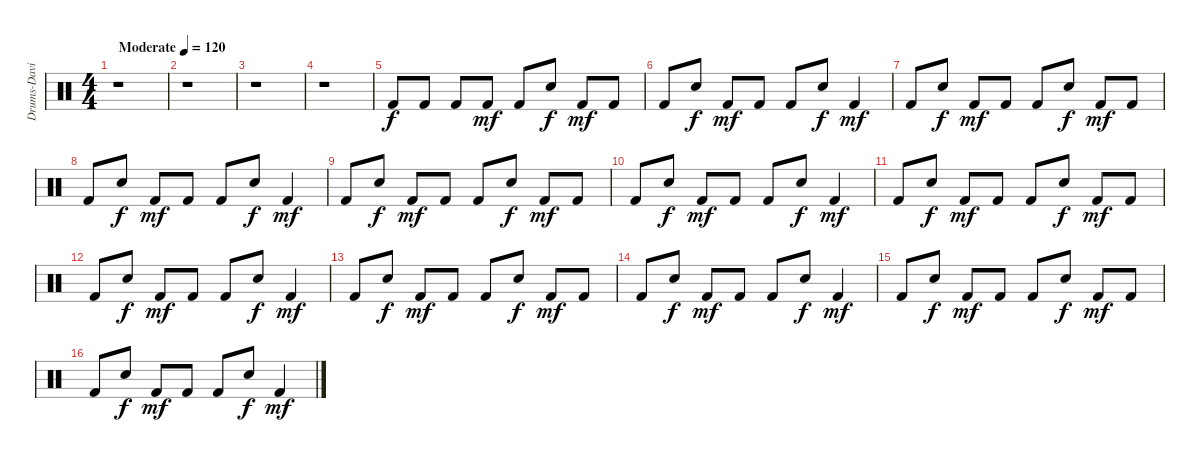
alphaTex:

\track ("Drums-David Grohl" "Drums-Davi") {instrument percussion}
\staff {score}
\articulation defaults
\ts (4 4)
\tempo (120 "Moderate")
\clef neutral
\ks c
r.1{dy f} |
r.1 |
r.1 |
r.1 |
"Kick (hit) 2".8 "Kick (hit) 2".8 "Kick (hit) 2".8 "Kick (hit) 2".8{dy mf} "Kick (hit) 2".8 "Snare (hit) 2".8{dy f} "Kick (hit) 2".8{dy mf} "Kick (hit) 2".8 |
"Kick (hit) 2".8 "Snare (hit) 2".8{dy f} "Kick (hit) 2".8{dy mf} "Kick (hit) 2".8 "Kick (hit) 2".8 "Snare (hit) 2".8{dy f} "Kick (hit) 2".4{dy mf} |
"Kick (hit) 2".8 "Snare (hit) 2".8{dy f} "Kick (hit) 2".8{dy mf} "Kick (hit) 2".8 "Kick (hit) 2".8 "Snare (hit) 2".8{dy f} "Kick (hit) 2".8{dy mf} "Kick (hit) 2".8 |
"Kick (hit) 2".8 "Snare (hit) 2".8{dy f} "Kick (hit) 2".8{dy mf} "Kick (hit) 2".8 "Kick (hit) 2".8 "Snare (hit) 2".8{dy f} "Kick (hit) 2".4{dy mf} |
"Kick (hit) 2".8 "Snare (hit) 2".8{dy f} "Kick (hit) 2".8{dy mf} "Kick (hit) 2".8 "Kick (hit) 2".8 "Snare (hit) 2".8{dy f} "Kick (hit) 2".8{dy mf} "Kick (hit) 2".8 |
"Kick (hit) 2".8 "Snare (hit) 2".8{dy f} "Kick (hit) 2".8{dy mf} "Kick (hit) 2".8 "Kick (hit) 2".8 "Snare (hit) 2".8{dy f} "Kick (hit) 2".4{dy mf} |
"Kick (hit) 2".8 "Snare (hit) 2".8{dy f} "Kick (hit) 2".8{dy mf} "Kick (hit) 2".8 "Kick (hit) 2".8 "Snare (hit) 2".8{dy f} "Kick (hit) 2".8{dy mf} "Kick (hit) 2".8 |
"Kick (hit) 2".8 "Snare (hit) 2".8{dy f} "Kick (hit) 2".8{dy mf} "Kick (hit) 2".8 "Kick (hit) 2".8 "Snare (hit) 2".8{dy f} "Kick (hit) 2".4{dy mf} |
"Kick (hit) 2".8 "Snare (hit) 2".8{dy f} "Kick (hit) 2".8{dy mf} "Kick (hit) 2".8 "Kick (hit) 2".8 "Snare (hit) 2".8{dy f} "Kick (hit) 2".8{dy mf} "Kick (hit) 2".8 |
"Kick (hit) 2".8 "Snare (hit) 2".8{dy f} "Kick (hit) 2".8{dy mf} "Kick (hit) 2".8 "Kick (hit) 2".8 "Snare (hit) 2".8{dy f} "Kick (hit) 2".4{dy mf} |
"Kick (hit) 2".8 "Snare (hit) 2".8{dy f} "Kick (hit) 2".8{dy mf} "Kick (hit) 2".8 "Kick (hit) 2".8 "Snare (hit) 2".8{dy f} "Kick (hit) 2".8{dy mf} "Kick (hit) 2".8 |
"Kick (hit) 2".8 "Snare (hit) 2".8{dy f} "Kick (hit) 2".8{dy mf} "Kick (hit) 2".8 "Kick (hit) 2".8 "Snare (hit) 2".8{dy f} "Kick (hit) 2".4{dy mf}
